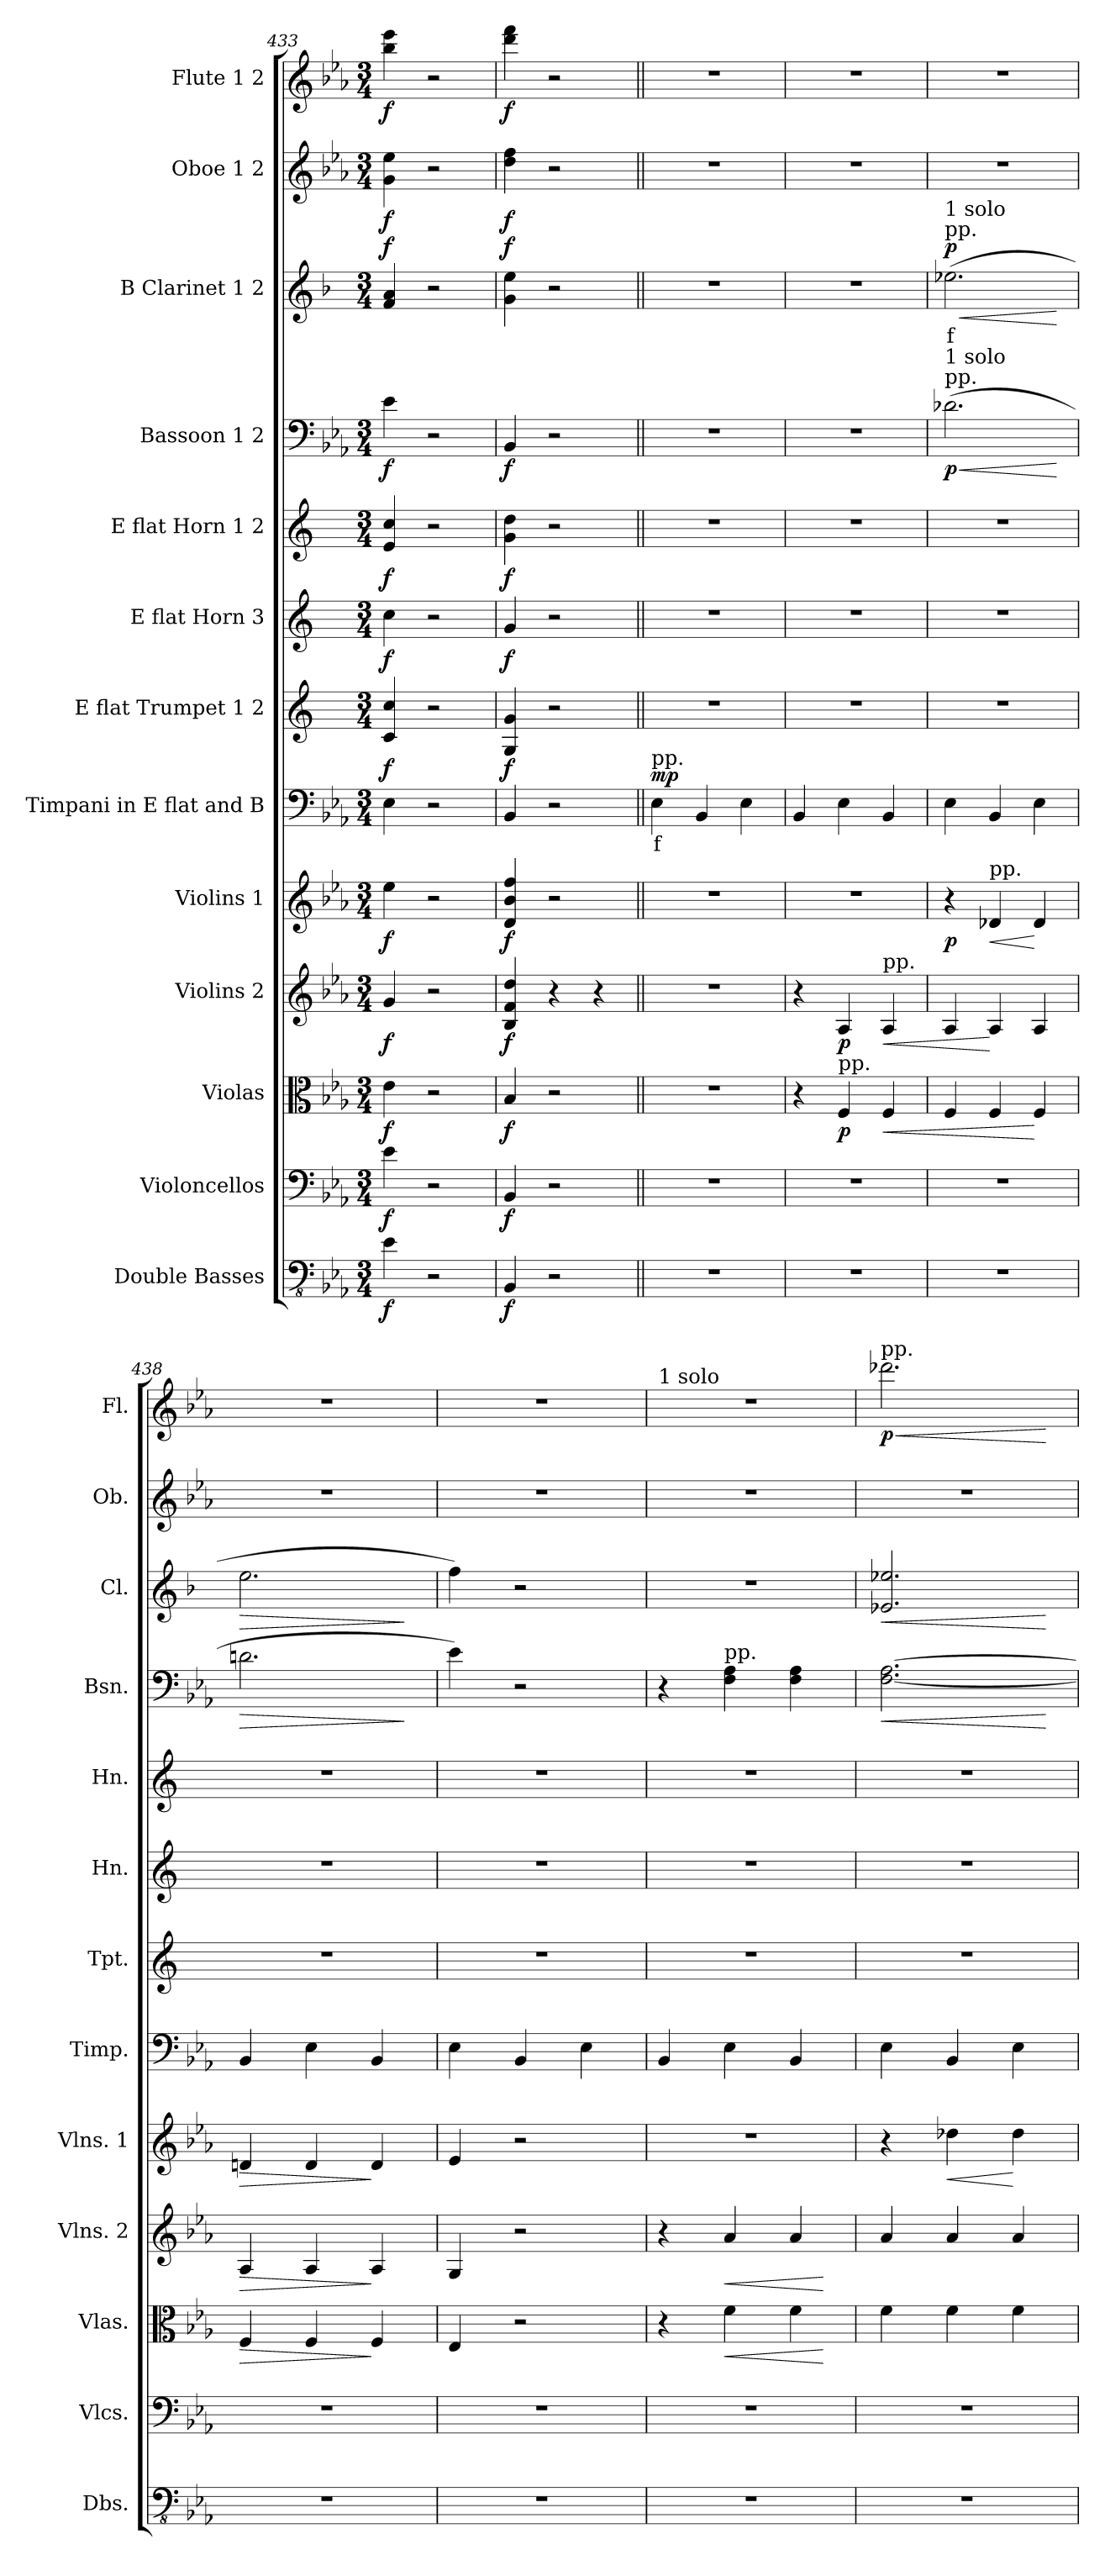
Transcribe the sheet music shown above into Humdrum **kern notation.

**kern	**dynam	**kern	**dynam	**kern	**dynam	**kern	**dynam	**kern	**dynam	**kern	**text	**dynam	**kern	**dynam	**kern	**dynam	**kern	**dynam	**kern	**dynam	**kern	**text	**dynam	**kern	**dynam	**kern	**dynam
*part13	*part13	*part12	*part12	*part11	*part11	*part10	*part10	*part9	*part9	*part8	*part8	*part8	*part7	*part7	*part6	*part6	*part5	*part5	*part4	*part4	*part3	*part3	*part3	*part2	*part2	*part1	*part1
*staff13	*staff13	*staff12	*staff12	*staff11	*staff11	*staff10	*staff10	*staff9	*staff9	*staff8	*staff8	*staff8	*staff7	*staff7	*staff6	*staff6	*staff5	*staff5	*staff4	*staff4	*staff3	*staff3	*staff3	*staff2	*staff2	*staff1	*staff1
*I"Double Basses	*	*I"Violoncellos	*	*I"Violas	*	*I"Violins 2	*	*I"Violins 1	*	*I"Timpani in E flat and B	*	*	*I"E flat Trumpet 1 2	*	*I"E flat Horn 3	*	*I"E flat Horn  1 2	*	*I"Bassoon 1 2	*	*I"B Clarinet 1 2	*	*	*I"Oboe 1 2	*	*I"Flute 1 2	*
*I'Dbs.	*	*I'Vlcs.	*	*I'Vlas.	*	*I'Vlns. 2	*	*I'Vlns. 1	*	*I'Timp.	*	*	*I'Tpt.	*	*I'Hn.	*	*I'Hn.	*	*I'Bsn.	*	*I'Cl.	*	*	*I'Ob.	*	*I'Fl.	*
*clefFv4	*	*clefF4	*	*clefC3	*	*clefG2	*	*clefG2	*	*clefF4	*	*	*clefG2	*	*clefG2	*	*clefG2	*	*clefF4	*	*clefG2	*	*	*clefG2	*	*clefG2	*
*	*	*	*	*	*	*	*	*	*	*	*	*	*ITrd-2c-3	*	*ITrd5c9	*	*ITrd5c9	*	*	*	*ITrd1c2	*	*	*	*	*	*
*k[b-e-a-]	*	*k[b-e-a-]	*	*k[b-e-a-]	*	*k[b-e-a-]	*	*k[b-e-a-]	*	*k[b-e-a-]	*	*	*k[b-e-a-]	*	*k[b-e-a-]	*	*k[b-e-a-]	*	*k[b-e-a-]	*	*k[b-e-a-]	*	*	*k[b-e-a-]	*	*k[b-e-a-]	*
*M3/4	*	*M3/4	*	*M3/4	*	*M3/4	*	*M3/4	*	*M3/4	*	*	*M3/4	*	*M3/4	*	*M3/4	*	*M3/4	*	*M3/4	*	*	*M3/4	*	*M3/4	*
=433	=433	=433	=433	=433	=433	=433	=433	=433	=433	=433	=433	=433	=433	=433	=433	=433	=433	=433	=433	=433	=433	=433	=433	=433	=433	=433	=433
!	!LO:DY:b	!	!LO:DY:b	!	!LO:DY:b	!	!LO:DY:b	!	!LO:DY:b	!	!	!	!	!LO:DY:b	!	!LO:DY:b	!	!LO:DY:b	!	!LO:DY:b	!	!	!LO:DY:b	!	!LO:DY:b	!	!LO:DY:b
4E-\	f	4e-\	f	4e-\	f	4g/	f	4ee-\	f	4E-\	.	.	4e-/ 4ee-/	f	4e-\	f	4G/ 4e-/	f	4e-\	f	4e-/ 4g/	.	f	4g\ 4ee-\	f	4bb-\ 4eee-\	f
2r	.	2r	.	2r	.	2r	.	2r	.	2r	.	.	2r	.	2r	.	2r	.	2r	.	2r	.	.	2r	.	2r	.
=434	=434	=434	=434	=434	=434	=434	=434	=434	=434	=434	=434	=434	=434	=434	=434	=434	=434	=434	=434	=434	=434	=434	=434	=434	=434	=434	=434
!	!LO:DY:b	!	!LO:DY:b	!	!LO:DY:b	!	!LO:DY:b	!	!LO:DY:b	!	!	!	!	!LO:DY:b	!	!LO:DY:b	!	!LO:DY:b	!	!LO:DY:b	!	!	!LO:DY:b	!	!LO:DY:b	!	!LO:DY:b
4BBB-/	f	4BB-/	f	4B-/	f	4B-/ 4f/ 4dd/	f	4d/ 4b-/ 4ff/	f	4BB-/	.	.	4B-/ 4b-/	f	4B-/	f	4B-\ 4f\	f	4BB-/	f	4f\ 4dd\	.	f	4dd\ 4ff\	f	4ddd\ 4fff\	f
2r	.	2r	.	2r	.	4r	.	2r	.	2r	.	.	2r	.	2r	.	2r	.	2r	.	2r	.	.	2r	.	2r	.
.	.	.	.	.	.	4r	.	.	.	.	.	.	.	.	.	.	.	.	.	.	.	.	.	.	.	.	.
=435||	=435||	=435||	=435||	=435||	=435||	=435||	=435||	=435||	=435||	=435||	=435||	=435||	=435||	=435||	=435||	=435||	=435||	=435||	=435||	=435||	=435||	=435||	=435||	=435||	=435||	=435||	=435||
!	!	!	!	!	!	!	!	!	!	!LO:TX:a:t=pp.	!	!	!	!	!	!	!	!	!	!	!	!	!	!	!	!	!
!	!	!	!	!	!	!	!	!	!	!	!	!LO:DY:b	!	!	!	!	!	!	!	!	!	!	!	!	!	!	!
2.r	.	2.r	.	2.r	.	2.r	.	2.r	.	4E-\	f	mp	2.r	.	2.r	.	2.r	.	2.r	.	2.r	.	.	2.r	.	2.r	.
.	.	.	.	.	.	.	.	.	.	4BB-/	.	.	.	.	.	.	.	.	.	.	.	.	.	.	.	.	.
.	.	.	.	.	.	.	.	.	.	4E-\	.	.	.	.	.	.	.	.	.	.	.	.	.	.	.	.	.
=436	=436	=436	=436	=436	=436	=436	=436	=436	=436	=436	=436	=436	=436	=436	=436	=436	=436	=436	=436	=436	=436	=436	=436	=436	=436	=436	=436
2.r	.	2.r	.	4r	.	4r	.	2.r	.	4BB-/	.	.	2.r	.	2.r	.	2.r	.	2.r	.	2.r	.	.	2.r	.	2.r	.
!	!	!	!	!LO:TX:a:t=pp.	!	!	!	!	!	!	!	!	!	!	!	!	!	!	!	!	!	!	!	!	!	!	!
!	!	!	!	!	!LO:DY:b	!	!LO:DY:b	!	!	!	!	!	!	!	!	!	!	!	!	!	!	!	!	!	!	!	!
.	.	.	.	4F/	p	4A-/	p	.	.	4E-\	.	.	.	.	.	.	.	.	.	.	.	.	.	.	.	.	.
!	!	!	!	!	!	!LO:TX:a:t=pp.	!	!	!	!	!	!	!	!	!	!	!	!	!	!	!	!	!	!	!	!	!
!	!	!	!	!	!LO:HP:b	!	!LO:HP:b	!	!	!	!	!	!	!	!	!	!	!	!	!	!	!	!	!	!	!	!
.	.	.	.	4F/	<	4A-/	<	.	.	4BB-/	.	.	.	.	.	.	.	.	.	.	.	.	.	.	.	.	.
=437	=437	=437	=437	=437	=437	=437	=437	=437	=437	=437	=437	=437	=437	=437	=437	=437	=437	=437	=437	=437	=437	=437	=437	=437	=437	=437	=437
!	!	!	!	!	!	!	!	!	!	!	!	!	!	!	!	!	!	!	!	!	!LO:TX:a:t=pp.	!	!	!	!	!	!
!	!	!	!	!	!	!	!	!	!	!	!	!	!	!	!	!	!	!	!	!	!LO:TX:a:t=1 solo	!	!	!	!	!	!
!	!	!	!	!	!	!	!	!	!	!	!	!	!	!	!	!	!	!	!LO:TX:a:t=pp.	!	!	!	!	!	!	!	!
!	!	!	!	!	!	!	!	!	!	!	!	!	!	!	!	!	!	!	!LO:TX:a:t=1 solo	!	!	!	!	!	!	!	!
!	!	!	!	!	!	!	!	!	!LO:DY:b	!	!	!	!	!	!	!	!	!	!	!LO:HP:b	!	!	!LO:HP:b	!	!	!	!
!	!	!	!	!	!	!	!	!	!	!	!	!	!	!	!	!	!	!	!	!LO:DY:n=1:b	!	!	!LO:DY:n=1:b	!	!	!	!
2.r	.	2.r	.	4F/	.	4A-/	.	4r	p	4E-\	.	.	2.r	.	2.r	.	2.r	.	(>2.d-X\	< p	(>2.dd-X\	f	< p	2.r	.	2.r	.
!	!	!	!	!	!	!	!	!LO:TX:a:t=pp.	!	!	!	!	!	!	!	!	!	!	!	!	!	!	!	!	!	!	!
!	!	!	!	!	!	!	!	!	!LO:HP:b	!	!	!	!	!	!	!	!	!	!	!	!	!	!	!	!	!	!
.	.	.	.	4F/	.	4A-/	[	4d-X/	<	4BB-/	.	.	.	.	.	.	.	.	.	.	.	.	.	.	.	.	.
.	.	.	.	4F/	[	4A-/	.	4d-/	[	4E-\	.	.	.	.	.	.	.	.	.	.	.	.	.	.	.	.	.
.	.	.	.	.	.	.	.	.	.	.	.	.	.	.	.	.	.	.	.	[	.	.	[	.	.	.	.
=438	=438	=438	=438	=438	=438	=438	=438	=438	=438	=438	=438	=438	=438	=438	=438	=438	=438	=438	=438	=438	=438	=438	=438	=438	=438	=438	=438
!	!	!	!	!	!LO:HP:b	!	!LO:HP:b	!	!LO:HP:b	!	!	!	!	!	!	!	!	!	!	!LO:HP:b	!	!	!LO:HP:b	!	!	!	!
2.r	.	2.r	.	4F/	>	4A-/	>	4dn/	>	4BB-/	.	.	2.r	.	2.r	.	2.r	.	2.dn\	>	2.dd\	.	>	2.r	.	2.r	.
.	.	.	.	4F/	.	4A-/	.	4d/	.	4E-\	.	.	.	.	.	.	.	.	.	.	.	.	.	.	.	.	.
.	.	.	.	4F/	]	4A-/	]	4d/	]	4BB-/	.	.	.	.	.	.	.	.	.	.	.	.	.	.	.	.	.
.	.	.	.	.	.	.	.	.	.	.	.	.	.	.	.	.	.	.	.	]	.	.	]	.	.	.	.
=439	=439	=439	=439	=439	=439	=439	=439	=439	=439	=439	=439	=439	=439	=439	=439	=439	=439	=439	=439	=439	=439	=439	=439	=439	=439	=439	=439
2.r	.	2.r	.	4E-/	.	4G/	.	4e-/	.	4E-\	.	.	2.r	.	2.r	.	2.r	.	4e-\)	.	4ee-\)	.	.	2.r	.	2.r	.
.	.	.	.	2r	.	2r	.	2r	.	4BB-/	.	.	.	.	.	.	.	.	2r	.	2r	.	.	.	.	.	.
.	.	.	.	.	.	.	.	.	.	4E-\	.	.	.	.	.	.	.	.	.	.	.	.	.	.	.	.	.
=440	=440	=440	=440	=440	=440	=440	=440	=440	=440	=440	=440	=440	=440	=440	=440	=440	=440	=440	=440	=440	=440	=440	=440	=440	=440	=440	=440
!	!	!	!	!	!	!	!	!	!	!	!	!	!	!	!	!	!	!	!	!	!	!	!	!	!	!LO:TX:a:t=1 solo	!
2.r	.	2.r	.	4r	.	4r	.	2.r	.	4BB-/	.	.	2.r	.	2.r	.	2.r	.	4r	.	2.r	.	.	2.r	.	2.r	.
!	!	!	!	!	!	!	!	!	!	!	!	!	!	!	!	!	!	!	!LO:TX:a:t=pp.	!	!	!	!	!	!	!	!
!	!	!	!	!	!LO:HP:b	!	!LO:HP:b	!	!	!	!	!	!	!	!	!	!	!	!	!	!	!	!	!	!	!	!
.	.	.	.	4f\	<	4a-/	<	.	.	4E-\	.	.	.	.	.	.	.	.	4F\ 4A-\	.	.	.	.	.	.	.	.
.	.	.	.	4f\	.	4a-/	.	.	.	4BB-/	.	.	.	.	.	.	.	.	4F\ 4A-\	.	.	.	.	.	.	.	.
.	.	.	.	.	[	.	[	.	.	.	.	.	.	.	.	.	.	.	.	.	.	.	.	.	.	.	.
=441	=441	=441	=441	=441	=441	=441	=441	=441	=441	=441	=441	=441	=441	=441	=441	=441	=441	=441	=441	=441	=441	=441	=441	=441	=441	=441	=441
!	!	!	!	!	!	!	!	!	!	!	!	!	!	!	!	!	!	!	!	!	!	!	!	!	!	!LO:TX:a:t=pp.	!
!	!	!	!	!	!	!	!	!	!	!	!	!	!	!	!	!	!	!	!	!LO:HP:b	!	!	!LO:HP:b	!	!	!	!LO:HP:b
!	!	!	!	!	!	!	!	!	!	!	!	!	!	!	!	!	!	!	!	!	!	!	!	!	!	!	!LO:DY:n=1:b
2.r	.	2.r	.	4f\	.	4a-/	.	4r	.	4E-\	.	.	2.r	.	2.r	.	2.r	.	[2.F\ [2.A-\	<	2.d-X/ 2.dd-X/	.	<	2.r	.	2.ddd-X\	< p
!	!	!	!	!	!	!	!	!	!LO:HP:b	!	!	!	!	!	!	!	!	!	!	!	!	!	!	!	!	!	!
.	.	.	.	4f\	.	4a-/	.	4dd-X\	<	4BB-/	.	.	.	.	.	.	.	.	.	.	.	.	.	.	.	.	.
.	.	.	.	4f\	.	4a-/	.	4dd-\	[	4E-\	.	.	.	.	.	.	.	.	.	.	.	.	.	.	.	.	.
.	.	.	.	.	.	.	.	.	.	.	.	.	.	.	.	.	.	.	.	[	.	.	[	.	.	.	[
=	=	=	=	=	=	=	=	=	=	=	=	=	=	=	=	=	=	=	=	=	=	=	=	=	=	=	=
*-	*-	*-	*-	*-	*-	*-	*-	*-	*-	*-	*-	*-	*-	*-	*-	*-	*-	*-	*-	*-	*-	*-	*-	*-	*-	*-	*-
